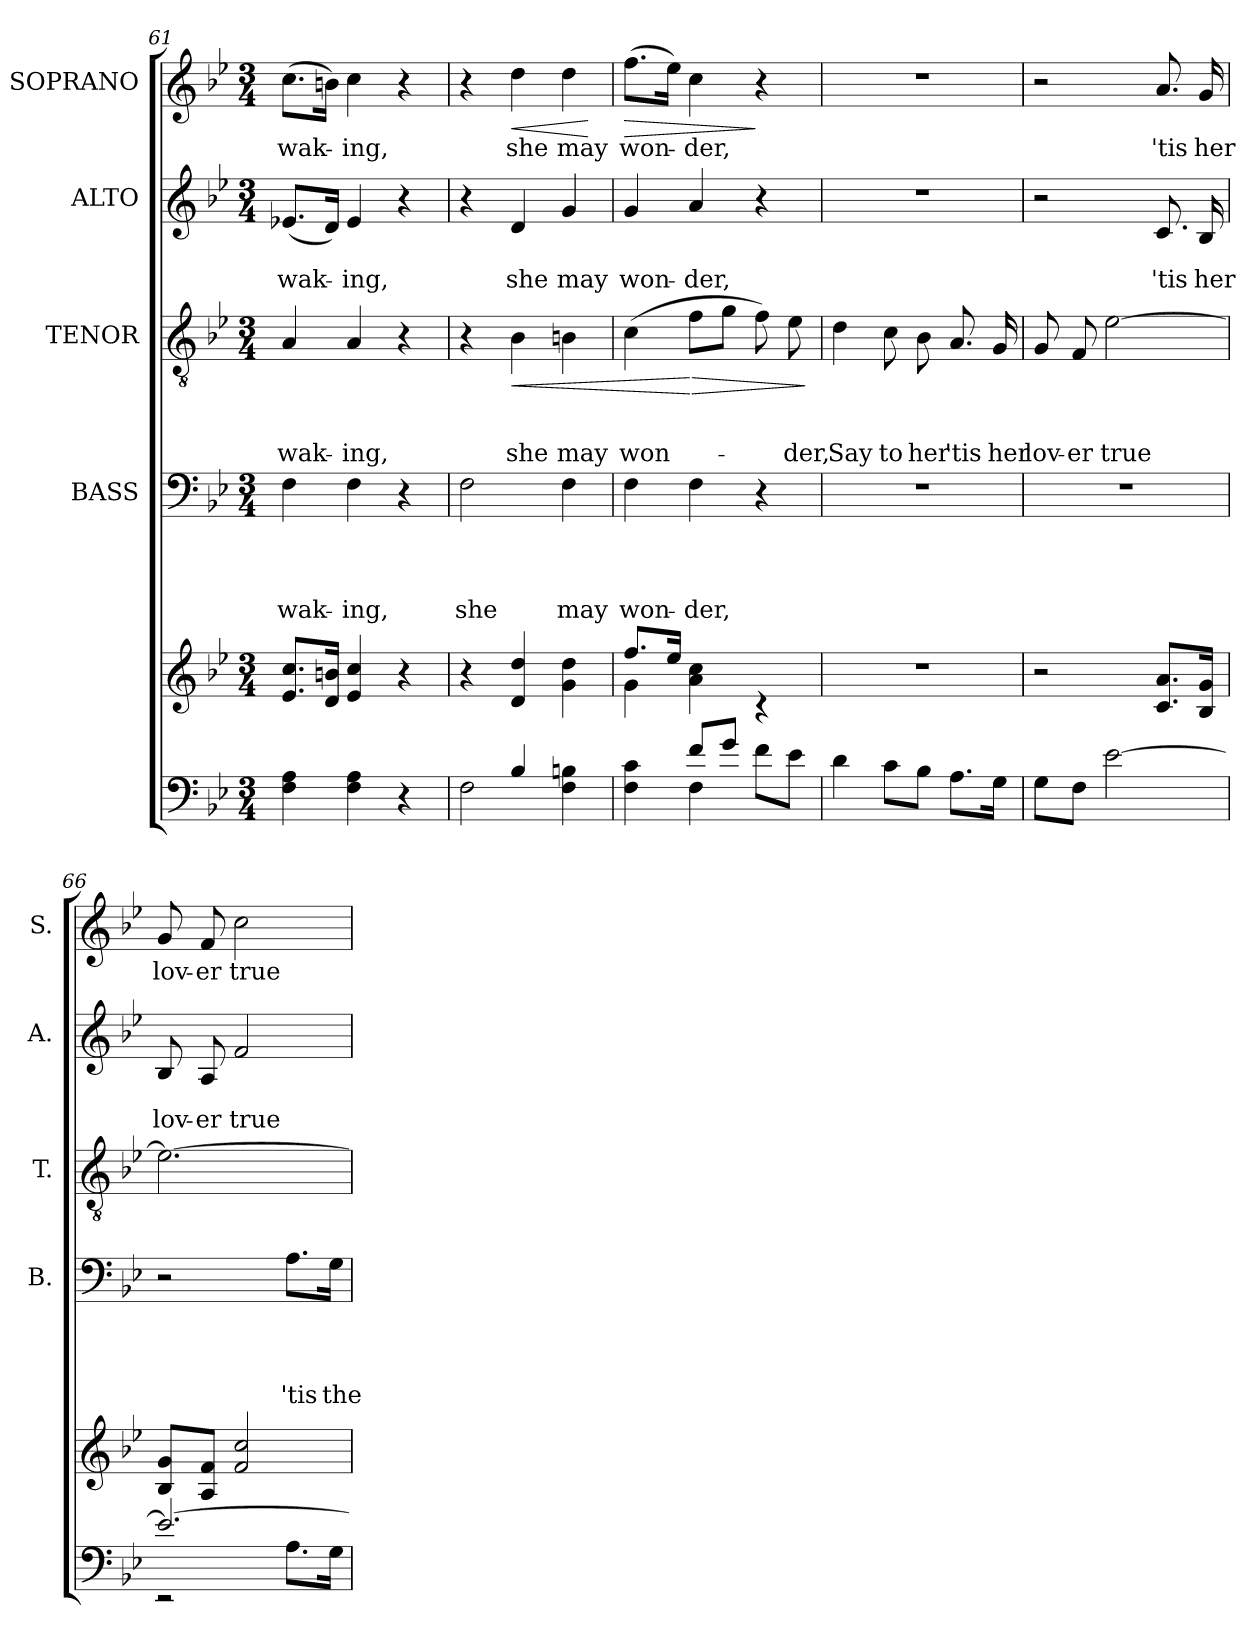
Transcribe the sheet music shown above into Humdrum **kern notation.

**kern	**kern	**kern	**text	**text	**text	**text	**kern	**text	**text	**text	**dynam	**kern	**text	**text	**kern	**text	**dynam
*part5	*part5	*part4	*part4	*part4	*part4	*part4	*part3	*part3	*part3	*part3	*part3	*part2	*part2	*part2	*part1	*part1	*part1
*staff6	*staff5	*staff4	*staff4	*staff4	*staff4	*staff4	*staff3	*staff3	*staff3	*staff3	*staff3	*staff2	*staff2	*staff2	*staff1	*staff1	*staff1
*	*	*I"BASS	*	*	*	*	*I"TENOR	*	*	*	*	*I"ALTO	*	*	*I"SOPRANO	*	*
*	*	*I'B.	*	*	*	*	*I'T.	*	*	*	*	*I'A.	*	*	*I'S.	*	*
*clefF4	*clefG2	*clefF4	*	*	*	*	*clefGv2	*	*	*	*	*clefG2	*	*	*clefG2	*	*
*k[b-e-]	*k[b-e-]	*k[b-e-]	*	*	*	*	*k[b-e-]	*	*	*	*	*k[b-e-]	*	*	*k[b-e-]	*	*
*B-:	*B-:	*B-:	*	*	*	*	*B-:	*	*	*	*	*B-:	*	*	*B-:	*	*
*M3/4	*M3/4	*M3/4	*	*	*	*	*M3/4	*	*	*	*	*M3/4	*	*	*M3/4	*	*
=61	=61	=61	=61	=61	=61	=61	=61	=61	=61	=61	=61	=61	=61	=61	=61	=61	=61
!	!	!	!	!	!	!LO:LY:b	!	!	!	!LO:LY:b	!	!	!	!LO:LY:b	!	!LO:LY:b	!
4F\ 4A\	8.e-/ 8.cc/L	4F\	.	.	.	wak-	4A/	.	.	wak-	.	(<8.e-X/L	.	wak-	(>8.cc\L	wak-	.
.	16d/ 16bn/Jk	.	.	.	.	.	.	.	.	.	.	16d/Jk)	.	.	16bn\Jk)	.	.
!	!	!	!	!	!	!LO:LY:b	!	!	!	!LO:LY:b	!	!	!	!LO:LY:b	!	!LO:LY:b	!
4F\ 4A\	4e-/ 4cc/	4F\	.	.	.	-ing,	4A/	.	.	-ing,	.	4e-/	.	-ing,	4cc\	-ing,	.
4r	4r	4r	.	.	.	.	4r	.	.	.	.	4r	.	.	4r	.	.
=62	=62	=62	=62	=62	=62	=62	=62	=62	=62	=62	=62	=62	=62	=62	=62	=62	=62
*^	*	*	*	*	*	*	*	*	*	*	*	*	*	*	*	*	*
!	!	!	!	!	!	!	!LO:LY:b	!	!	!	!	!	!	!	!	!	!	!
2F\	4ryy	4r	2F\	.	.	.	she	4r	.	.	.	.	4r	.	.	4r	.	.
!	!	!	!	!	!	!	!	!	!	!	!LO:LY:b	!LO:HP:b	!	!	!LO:LY:b	!	!LO:LY:b	!LO:HP:b
.	4B-/	4d/ 4dd/	.	.	.	.	.	4B-\	.	.	she	<	4d/	.	she	4dd\	she	<
!	!	!	!	!	!	!	!LO:LY:b	!	!	!	!LO:LY:b	!	!	!	!LO:LY:b	!	!LO:LY:b	!
4ryy	4F\ 4Bn\	4g\ 4dd\	4F\	.	.	.	may	4Bn\	.	.	may	.	4g/	.	may	4dd\	may	.
*v	*v	*	*	*	*	*	*	*	*	*	*	*	*	*	*	*	*	*
.	.	.	.	.	.	.	.	.	.	.	.	.	.	.	.	.	[
=63	=63	=63	=63	=63	=63	=63	=63	=63	=63	=63	=63	=63	=63	=63	=63	=63	=63
*^	*^	*	*	*	*	*	*	*	*	*	*	*	*	*	*	*	*
!	!	!	!	!	!	!	!	!LO:LY:b	!	!	!	!LO:LY:b	!	!	!	!LO:LY:b	!	!LO:LY:b	!LO:HP:b
4ryy	4F\ 4c\	8.ff/L	4g\	4F\	.	.	.	won-	(>4c\	.	.	won-	.	4g/	.	won-	(>8.ff\L	won-	>
.	.	16ee-/Jk	.	.	.	.	.	.	.	.	.	.	.	.	.	.	16ee-\Jk)	.	.
!	!	!	!	!	!	!	!	!LO:LY:b	!	!	!	!	!LO:HP:n=1:b	!	!	!LO:LY:b	!	!LO:LY:b	!
8f/L	4F\	2ryy	4a\ 4cc\	4F\	.	.	.	-der,	8f\L	.	.	.	[ >	4a/	.	-der,	4cc\	-der,	.
8g/J	.	.	.	.	.	.	.	.	8g\J	.	.	.	.	.	.	.	.	.	.
4ryy	8f\L	.	4rc	4r	.	.	.	.	8f\)	.	.	.	.	4r	.	.	4r	.	]
!	!	!	!	!	!	!	!	!	!	!	!	!LO:LY:b	!	!	!	!	!	!	!
.	8e-\J	.	.	.	.	.	.	.	8e-\	.	.	-der,	.	.	.	.	.	.	.
*v	*v	*	*	*	*	*	*	*	*	*	*	*	*	*	*	*	*	*	*
*	*v	*v	*	*	*	*	*	*	*	*	*	*	*	*	*	*	*	*
.	.	.	.	.	.	.	.	.	.	.	]	.	.	.	.	.	.
!!LO:LB:g=z
=64	=64	=64	=64	=64	=64	=64	=64	=64	=64	=64	=64	=64	=64	=64	=64	=64	=64
!	!LO:N:vis=1	!LO:N:vis=1	!	!	!	!	!	!	!	!LO:LY:b	!	!LO:N:vis=1	!	!	!LO:N:vis=1	!	!
4d\	2.r	2.r	.	.	.	.	4d\	.	.	Say	.	2.r	.	.	2.r	.	.
!	!	!	!	!	!	!	!	!	!	!LO:LY:b	!	!	!	!	!	!	!
8c\L	.	.	.	.	.	.	8c\	.	.	to	.	.	.	.	.	.	.
!	!	!	!	!	!	!	!	!	!	!LO:LY:b	!	!	!	!	!	!	!
8B-\J	.	.	.	.	.	.	8B-\	.	.	her	.	.	.	.	.	.	.
!	!	!	!	!	!	!	!	!	!	!LO:LY:b	!	!	!	!	!	!	!
8.A\L	.	.	.	.	.	.	8.A/	.	.	'tis	.	.	.	.	.	.	.
!	!	!	!	!	!	!	!	!	!	!LO:LY:b	!	!	!	!	!	!	!
16G\Jk	.	.	.	.	.	.	16G/	.	.	her	.	.	.	.	.	.	.
=65	=65	=65	=65	=65	=65	=65	=65	=65	=65	=65	=65	=65	=65	=65	=65	=65	=65
!	!	!LO:N:vis=1	!	!	!	!	!	!	!	!LO:LY:b	!	!	!	!	!	!	!
8G\L	2r	2.r	.	.	.	.	8G/	.	.	lov-	.	2r	.	.	2r	.	.
!	!	!	!	!	!	!	!	!	!	!LO:LY:b	!	!	!	!	!	!	!
8F\J	.	.	.	.	.	.	8F/	.	.	-er	.	.	.	.	.	.	.
!	!	!	!	!	!	!	!	!	!	!LO:LY:b	!	!	!	!	!	!	!
[>2e-\	.	.	.	.	.	.	[>2e-\	.	.	true	.	.	.	.	.	.	.
!	!	!	!	!	!	!	!	!	!	!	!	!	!	!LO:LY:b	!	!LO:LY:b	!
.	8.c/ 8.a/L	.	.	.	.	.	.	.	.	.	.	8.c/	.	'tis	8.a/	'tis	.
!	!	!	!	!	!	!	!	!	!	!	!	!	!	!LO:LY:b	!	!LO:LY:b	!
.	16B-/ 16g/Jk	.	.	.	.	.	.	.	.	.	.	16B-/	.	her	16g/	her	.
=66	=66	=66	=66	=66	=66	=66	=66	=66	=66	=66	=66	=66	=66	=66	=66	=66	=66
*^	*	*	*	*	*	*	*	*	*	*	*	*	*	*	*	*	*
!	!	!	!	!	!	!	!	!	!	!	!	!	!	!	!LO:LY:b	!	!LO:LY:b	!
2.e-/_	2rEE	8B-/ 8g/L	2r	.	.	.	.	2.e-\_	.	.	.	.	8B-/	.	lov-	8g/	lov-	.
!	!	!	!	!	!	!	!	!	!	!	!	!	!	!	!LO:LY:b	!	!LO:LY:b	!
.	.	8A/ 8f/J	.	.	.	.	.	.	.	.	.	.	8A/	.	-er	8f/	-er	.
!	!	!	!	!	!	!	!	!	!	!	!	!	!	!	!LO:LY:b	!	!LO:LY:b	!
.	.	2f/ 2cc/	.	.	.	.	.	.	.	.	.	.	2f/	.	true	2cc\	true	.
!	!	!	!	!	!	!	!LO:LY:b	!	!	!	!	!	!	!	!	!	!	!
.	8.A\L	.	8.A\L	.	.	.	'tis	.	.	.	.	.	.	.	.	.	.	.
!	!	!	!	!	!	!	!LO:LY:b	!	!	!	!	!	!	!	!	!	!	!
.	16G\Jk	.	16G\Jk	.	.	.	the	.	.	.	.	.	.	.	.	.	.	.
*v	*v	*	*	*	*	*	*	*	*	*	*	*	*	*	*	*	*	*
=	=	=	=	=	=	=	=	=	=	=	=	=	=	=	=	=	=
*-	*-	*-	*-	*-	*-	*-	*-	*-	*-	*-	*-	*-	*-	*-	*-	*-	*-
